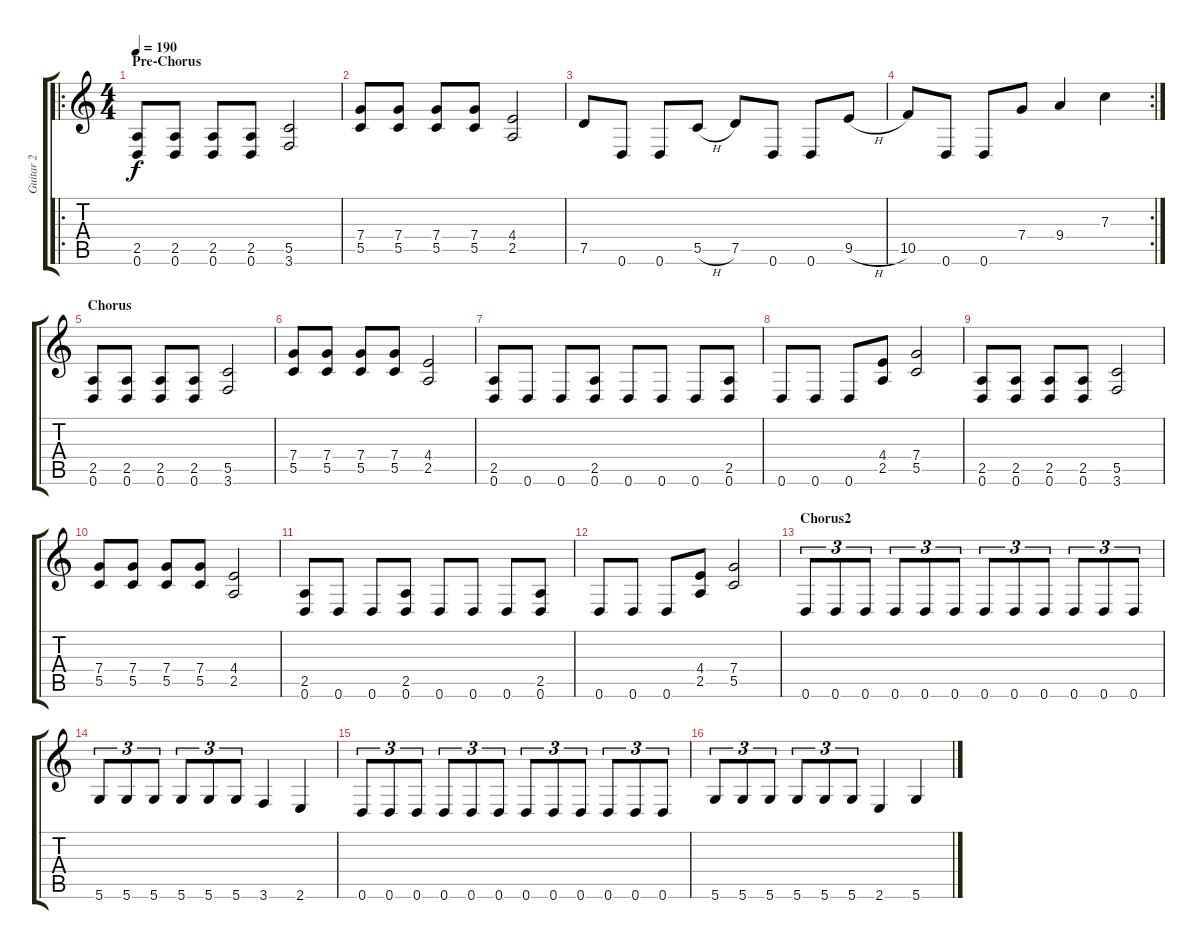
\track ("Guitar 2" "Guitar 2") {instrument distortionguitar}
\staff {score tabs}
\tuning (D4 A3 F3 C3 G2 D2) {hide}
\ro
\ts (4 4)
\section ("" "Pre-Chorus")
\tempo 190
\clef g2
\ks c
(2.5 0.6).8{dy f} (2.5 0.6).8 (2.5 0.6).8 (2.5 0.6).8 (5.5 3.6).2 |
(7.4 5.5).8 (7.4 5.5).8 (7.4 5.5).8 (7.4 5.5).8 (4.4 2.5).2 |
7.5.8 0.6.8 0.6.8 5.5{h}.8 7.5.8 0.6.8 0.6.8 9.5{h}.8 |
\rc 2
10.5.8 0.6.8 0.6.8 7.4.8 9.4.4 7.3.4 |
\section ("" "Chorus")
(2.5 0.6).8 (2.5 0.6).8 (2.5 0.6).8 (2.5 0.6).8 (5.5 3.6).2 |
(7.4 5.5).8 (7.4 5.5).8 (7.4 5.5).8 (7.4 5.5).8 (4.4 2.5).2 |
(2.5 0.6).8 0.6.8 0.6.8 (2.5 0.6).8 0.6.8 0.6.8 0.6.8 (2.5 0.6).8 |
0.6.8 0.6.8 0.6.8 (4.4 2.5).8 (7.4 5.5).2 |
(2.5 0.6).8 (2.5 0.6).8 (2.5 0.6).8 (2.5 0.6).8 (5.5 3.6).2 |
(7.4 5.5).8 (7.4 5.5).8 (7.4 5.5).8 (7.4 5.5).8 (4.4 2.5).2 |
(2.5 0.6).8 0.6.8 0.6.8 (2.5 0.6).8 0.6.8 0.6.8 0.6.8 (2.5 0.6).8 |
0.6.8 0.6.8 0.6.8 (4.4 2.5).8 (7.4 5.5).2 |
\section ("" "Chorus2")
0.6.8{tu (3 2)} 0.6.8{tu (3 2)} 0.6.8{tu (3 2)} 0.6.8{tu (3 2)} 0.6.8{tu (3 2)} 0.6.8{tu (3 2)} 0.6.8{tu (3 2)} 0.6.8{tu (3 2)} 0.6.8{tu (3 2)} 0.6.8{tu (3 2)} 0.6.8{tu (3 2)} 0.6.8{tu (3 2)} |
5.6.8{tu (3 2)} 5.6.8{tu (3 2)} 5.6.8{tu (3 2)} 5.6.8{tu (3 2)} 5.6.8{tu (3 2)} 5.6.8{tu (3 2)} 3.6.4 2.6.4 |
0.6.8{tu (3 2)} 0.6.8{tu (3 2)} 0.6.8{tu (3 2)} 0.6.8{tu (3 2)} 0.6.8{tu (3 2)} 0.6.8{tu (3 2)} 0.6.8{tu (3 2)} 0.6.8{tu (3 2)} 0.6.8{tu (3 2)} 0.6.8{tu (3 2)} 0.6.8{tu (3 2)} 0.6.8{tu (3 2)} |
5.6.8{tu (3 2)} 5.6.8{tu (3 2)} 5.6.8{tu (3 2)} 5.6.8{tu (3 2)} 5.6.8{tu (3 2)} 5.6.8{tu (3 2)} 2.6.4 5.6.4
